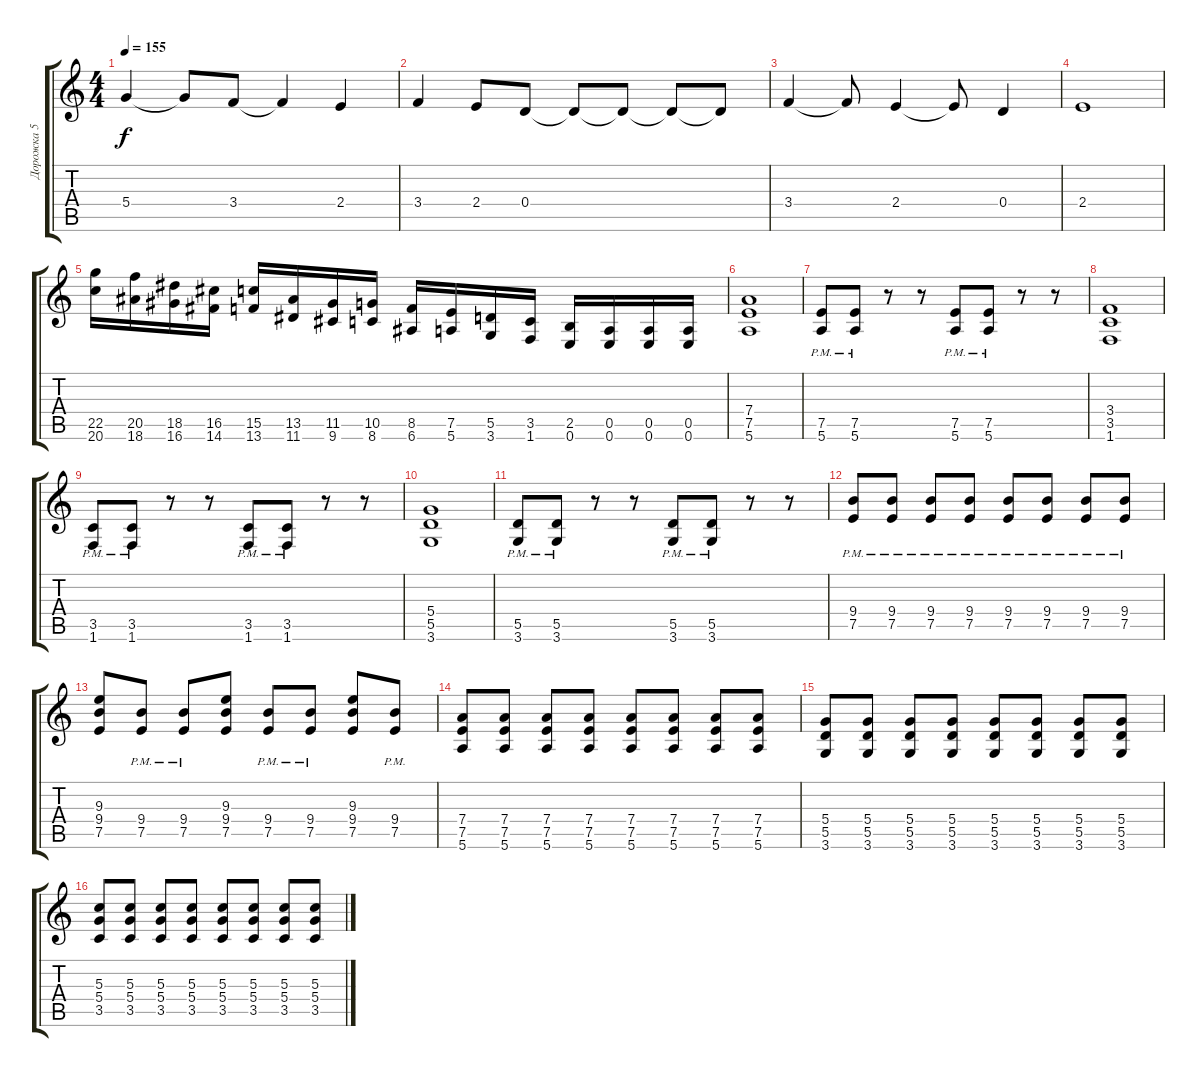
\track ("Дорожка 5" "Дорожка 5") {instrument distortionguitar}
\staff {score tabs}
\tuning (E4 B3 G3 D3 A2 E2) {hide}
\ts (4 4)
\tempo 155
\clef g2
\ks c
5.4.4{dy f} 5.4{t}.8 3.4.8 3.4{t}.4 2.4.4 |
3.4.4 2.4.8 0.4.8 0.4{t}.8 0.4{t}.8 0.4{t}.8 0.4{t}.8 |
3.4.4 3.4{t}.8 2.4.4 2.4{t}.8 0.4.4 |
2.4.1 |
(22.5 20.6).16 (20.5 18.6).16 (18.5 16.6).16 (16.5 14.6).16 (15.5 13.6).16 (13.5 11.6).16 (11.5 9.6).16 (10.5 8.6).16 (8.5 6.6).16 (7.5 5.6).16 (5.5 3.6).16 (3.5 1.6).16 (2.5 0.6).16 (0.5 0.6).16 (0.5 0.6).16 (0.5 0.6).16 |
(7.4 7.5 5.6).1 |
(7.5{pm} 5.6{pm}).8 (7.5{pm} 5.6{pm}).8 r.8 r.8 (7.5{pm} 5.6{pm}).8 (7.5{pm} 5.6{pm}).8 r.8 r.8 |
(3.4 3.5 1.6).1 |
(3.5{pm} 1.6{pm}).8 (3.5{pm} 1.6{pm}).8 r.8 r.8 (3.5{pm} 1.6{pm}).8 (3.5{pm} 1.6{pm}).8 r.8 r.8 |
(5.4 5.5 3.6).1 |
(5.5{pm} 3.6{pm}).8 (5.5{pm} 3.6{pm}).8 r.8 r.8 (5.5{pm} 3.6{pm}).8 (5.5{pm} 3.6{pm}).8 r.8 r.8 |
(9.4{pm} 7.5{pm}).8 (9.4{pm} 7.5{pm}).8 (9.4{pm} 7.5{pm}).8 (9.4{pm} 7.5{pm}).8 (9.4{pm} 7.5{pm}).8 (9.4{pm} 7.5{pm}).8 (9.4{pm} 7.5{pm}).8 (9.4{pm} 7.5{pm}).8 |
(9.3 9.4 7.5).8 (9.4{pm} 7.5{pm}).8 (9.4{pm} 7.5{pm}).8 (9.3 9.4 7.5).8 (9.4{pm} 7.5{pm}).8 (9.4{pm} 7.5{pm}).8 (9.3 9.4 7.5).8 (9.4{pm} 7.5{pm}).8 |
(7.4 7.5 5.6).8 (7.4 7.5 5.6).8 (7.4 7.5 5.6).8 (7.4 7.5 5.6).8 (7.4 7.5 5.6).8 (7.4 7.5 5.6).8 (7.4 7.5 5.6).8 (7.4 7.5 5.6).8 |
(5.4 5.5 3.6).8 (5.4 5.5 3.6).8 (5.4 5.5 3.6).8 (5.4 5.5 3.6).8 (5.4 5.5 3.6).8 (5.4 5.5 3.6).8 (5.4 5.5 3.6).8 (5.4 5.5 3.6).8 |
(5.3 5.4 3.5).8 (5.3 5.4 3.5).8 (5.3 5.4 3.5).8 (5.3 5.4 3.5).8 (5.3 5.4 3.5).8 (5.3 5.4 3.5).8 (5.3 5.4 3.5).8 (5.3 5.4 3.5).8
